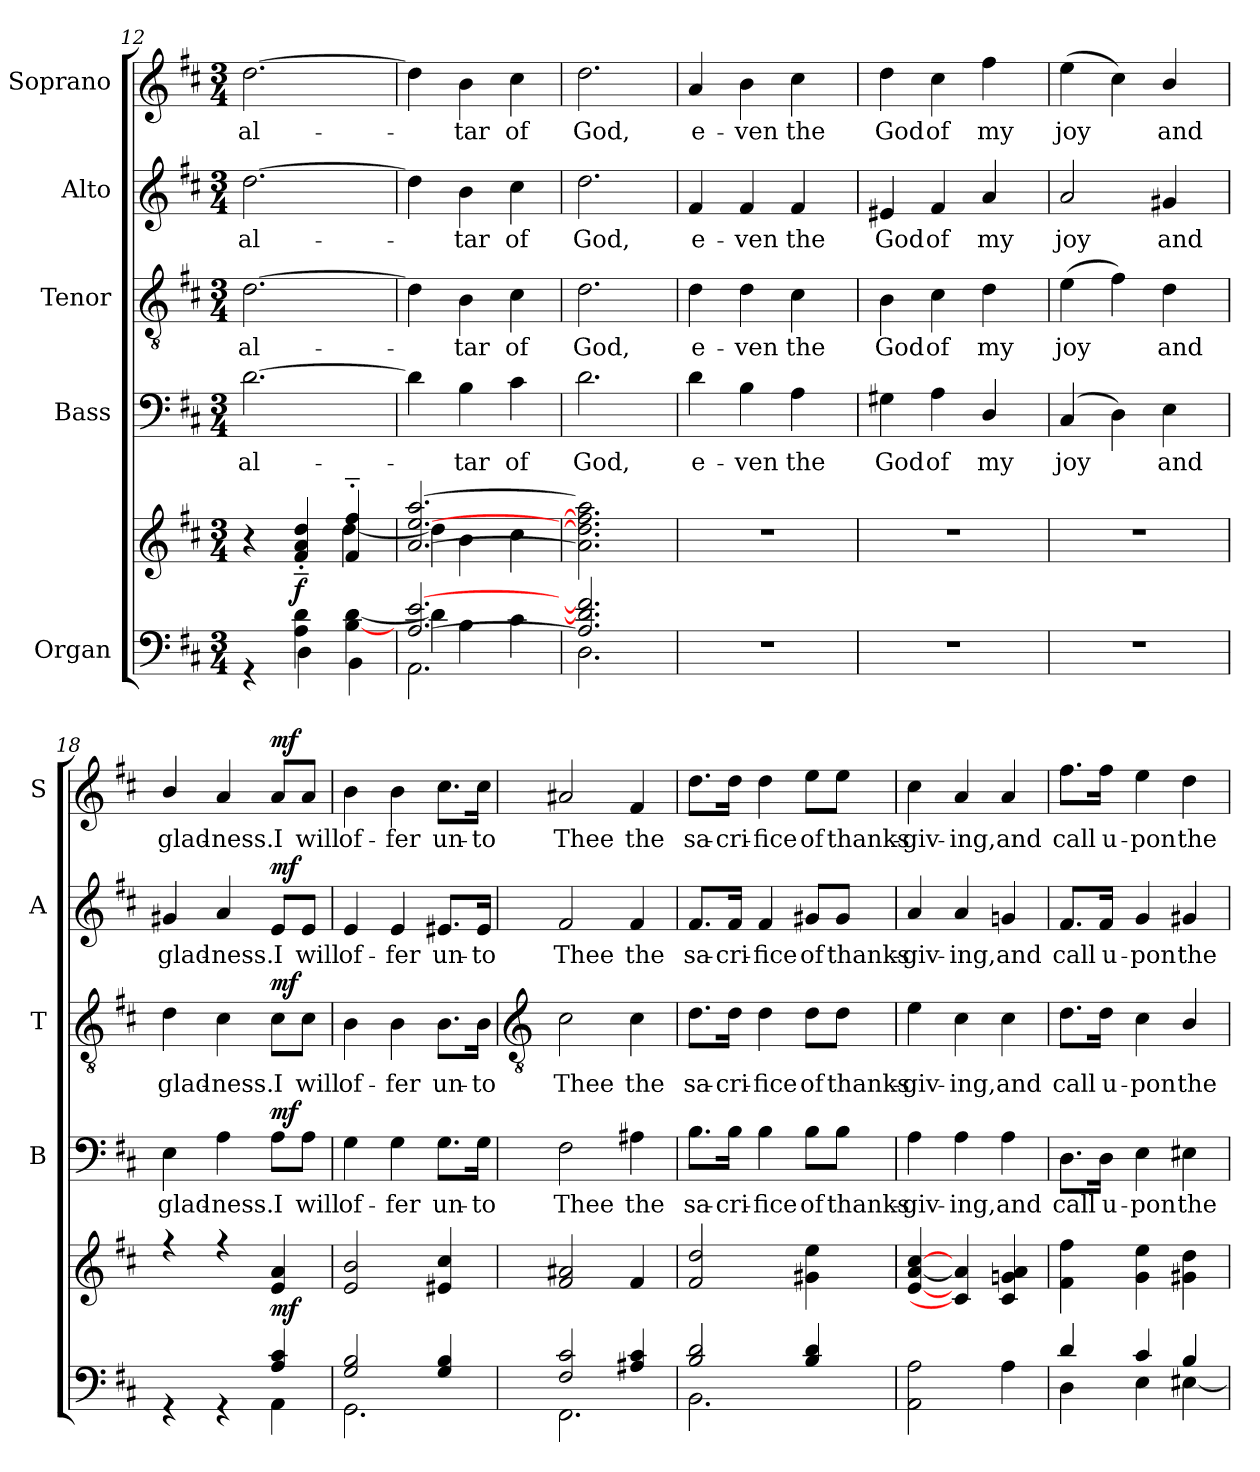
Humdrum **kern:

**kern	**kern	**dynam	**kern	**text	**dynam	**kern	**text	**dynam	**kern	**text	**dynam	**kern	**text	**dynam
*part5	*part5	*part5	*part4	*part4	*part4	*part3	*part3	*part3	*part2	*part2	*part2	*part1	*part1	*part1
*staff6	*staff5	*staff5/6	*staff4	*staff4	*staff4	*staff3	*staff3	*staff3	*staff2	*staff2	*staff2	*staff1	*staff1	*staff1
*I"Organ	*	*	*I"Bass	*	*	*I"Tenor	*	*	*I"Alto	*	*	*I"Soprano	*	*
*	*	*	*I'B	*	*	*I'T	*	*	*I'A	*	*	*I'S	*	*
!!LO:LB:g=z
*clefF4	*clefG2	*	*clefF4	*	*	*clefGv2	*	*	*clefG2	*	*	*clefG2	*	*
*k[f#c#]	*k[f#c#]	*	*k[f#c#]	*	*	*k[f#c#]	*	*	*k[f#c#]	*	*	*k[f#c#]	*	*
*D:	*D:	*	*D:	*	*	*D:	*	*	*D:	*	*	*D:	*	*
*M3/4	*M3/4	*	*M3/4	*	*	*M3/4	*	*	*M3/4	*	*	*M3/4	*	*
=12	=12	=12	=12	=12	=12	=12	=12	=12	=12	=12	=12	=12	=12	=12
*^	*^	*	*	*	*	*	*	*	*	*	*	*	*	*
*	*^	*	*	*	*	*	*	*	*	*	*	*	*	*	*	*
!	!	!	!	!	!	!	!LO:LY:b	!	!	!LO:LY:b	!	!	!LO:LY:b	!	!	!LO:LY:b	!
2.ryy	4r	4ryy	4r	2ryy	.	[2.d	al-	.	[2.d	al-	.	[2.dd	al-	.	[2.dd	al-	.
!	!	!	!	!	!LO:DY:b	!	!	!	!	!	!	!	!	!	!	!	!
.	4A 4d	4D\	4f#'~ 4a'~ 4dd'~	.	f	.	.	.	.	.	.	.	.	.	.	.	.
.	[4B [4d	4BB\	4f#'~ 4ff#'~	[4dd\	.	.	.	.	.	.	.	.	.	.	.	.	.
=13	=13	=13	=13	=13	=13	=13	=13	=13	=13	=13	=13	=13	=13	=13	=13	=13	=13
[2.A/ [2.e/	4d]	2.AA\	[2.a [2.ee [2.aa	4dd\]	.	4d]	.	.	4d]	.	.	4dd]	.	.	4dd]	.	.
!	!	!	!	!	!	!	!LO:LY:b	!	!	!LO:LY:b	!	!	!LO:LY:b	!	!	!LO:LY:b	!
.	4B	.	.	4b\	.	4B	tar	.	4B	tar	.	4b	tar	.	4b	tar	.
!	!	!	!	!	!	!	!LO:LY:b	!	!	!LO:LY:b	!	!	!LO:LY:b	!	!	!LO:LY:b	!
.	4c#	.	.	4cc#\	.	4c#	of	.	4c#	of	.	4cc#	of	.	4cc#	of	.
=14	=14	=14	=14	=14	=14	=14	=14	=14	=14	=14	=14	=14	=14	=14	=14	=14	=14
!	!	!	!	!	!	!	!LO:LY:b	!	!	!LO:LY:b	!	!	!LO:LY:b	!	!	!LO:LY:b	!
2.A/] 2.d/] 2.f#/]	2.ryy	2.D\	2.a\] 2.dd\] 2.ff#\] 2.aa\]	2.ryy	.	2.d	God,	.	2.d	God,	.	2.dd	God,	.	2.dd	God,	.
=15	=15	=15	=15	=15	=15	=15	=15	=15	=15	=15	=15	=15	=15	=15	=15	=15	=15
!LO:N:vis=1	!LO:N:vis=1	!	!LO:N:vis=1	!	!	!	!LO:LY:b	!	!	!LO:LY:b	!	!	!LO:LY:b	!	!	!LO:LY:b	!
2.ryy	2.r	2ryy	2.r	2ryy	.	4d	e-	.	4d	e-	.	4f#	e-	.	4a	e-	.
!	!	!	!	!	!	!	!LO:LY:b	!	!	!LO:LY:b	!	!	!LO:LY:b	!	!	!LO:LY:b	!
.	.	.	.	.	.	4B	-ven	.	4d	-ven	.	4f#	-ven	.	4b	-ven	.
!	!	!	!	!	!	!	!LO:LY:b	!	!	!LO:LY:b	!	!	!LO:LY:b	!	!	!LO:LY:b	!
.	.	8ryy	.	8ryy	.	4A	the	.	4c#	the	.	4f#	the	.	4cc#	the	.
.	.	8ryy	.	8ryy	.	.	.	.	.	.	.	.	.	.	.	.	.
=16	=16	=16	=16	=16	=16	=16	=16	=16	=16	=16	=16	=16	=16	=16	=16	=16	=16
!LO:N:vis=1	!LO:N:vis=1	!	!LO:N:vis=1	!	!	!	!LO:LY:b	!	!	!LO:LY:b	!	!	!LO:LY:b	!	!	!LO:LY:b	!
2.ryy	2.r	2ryy	2.r	2ryy	.	4G#X	God	.	4B	God	.	4e#X	God	.	4dd	God	.
!	!	!	!	!	!	!	!LO:LY:b	!	!	!LO:LY:b	!	!	!LO:LY:b	!	!	!LO:LY:b	!
.	.	.	.	.	.	4A	of	.	4c#	of	.	4f#	of	.	4cc#	of	.
!	!	!	!	!	!	!	!LO:LY:b	!	!	!LO:LY:b	!	!	!LO:LY:b	!	!	!LO:LY:b	!
.	.	8ryy	.	8ryy	.	4D/	my	.	4d	my	.	4a	my	.	4ff#	my	.
.	.	8ryy	.	8ryy	.	.	.	.	.	.	.	.	.	.	.	.	.
=17	=17	=17	=17	=17	=17	=17	=17	=17	=17	=17	=17	=17	=17	=17	=17	=17	=17
!LO:N:vis=1	!LO:N:vis=1	!	!LO:N:vis=1	!	!	!	!LO:LY:b	!	!	!LO:LY:b	!	!	!LO:LY:b	!	!	!LO:LY:b	!
2.ryy	2.r	2ryy	2.r	2ryy	.	(<4C#	joy	.	(>4e	joy	.	2a	joy	.	(>4ee	joy	.
.	.	.	.	.	.	4D)	.	.	4f#)	.	.	.	.	.	4cc#)	.	.
!	!	!	!	!	!	!	!LO:LY:b	!	!	!LO:LY:b	!	!	!LO:LY:b	!	!	!LO:LY:b	!
.	.	8ryy	.	8ryy	.	4E\	and	.	4d\	and	.	4g#X/	and	.	4b/	and	.
.	.	8ryy	.	8ryy	.	.	.	.	.	.	.	.	.	.	.	.	.
=18	=18	=18	=18	=18	=18	=18	=18	=18	=18	=18	=18	=18	=18	=18	=18	=18	=18
!	!	!	!	!LO:N:vis=1	!	!	!LO:LY:b	!	!	!LO:LY:b	!	!	!LO:LY:b	!	!	!LO:LY:b	!
2ryy	2.ryy	4r	4r	2.ryy	.	4E\	glad-	.	4d\	glad-	.	4g#X/	glad-	.	4b/	glad-	.
!	!	!	!	!	!	!	!LO:LY:b	!	!	!LO:LY:b	!	!	!LO:LY:b	!	!	!LO:LY:b	!
.	.	4r	4r	.	.	4A	-ness.	.	4c#	-ness.	.	4a	-ness.	.	4a	-ness.	.
!	!	!	!	!	!LO:DY:b	!	!LO:LY:b	!LO:DY:b	!	!LO:LY:b	!LO:DY:b	!	!LO:LY:b	!LO:DY:b	!	!LO:LY:b	!LO:DY:b
4A/ 4c#/	.	4AA\	4e 4a	.	mf	8A\L	I	mf	8c#\L	I	mf	8e/L	I	mf	8a/L	I	mf
!	!	!	!	!	!	!	!LO:LY:b	!	!	!LO:LY:b	!	!	!LO:LY:b	!	!	!LO:LY:b	!
.	.	.	.	.	.	8A\J	will	.	8c#\J	will	.	8e/J	will	.	8a/J	will	.
=19	=19	=19	=19	=19	=19	=19	=19	=19	=19	=19	=19	=19	=19	=19	=19	=19	=19
!	!	!	!	!LO:N:vis=1	!	!	!LO:LY:b	!	!	!LO:LY:b	!	!	!LO:LY:b	!	!	!LO:LY:b	!
2G/ 2B/	2.ryy	2.GG\	2e 2b	2.ryy	.	4G	of-	.	4B	of-	.	4e	of-	.	4b	of-	.
!	!	!	!	!	!	!	!LO:LY:b	!	!	!LO:LY:b	!	!	!LO:LY:b	!	!	!LO:LY:b	!
.	.	.	.	.	.	4G	-fer	.	4B	-fer	.	4e	-fer	.	4b	-fer	.
!	!	!	!	!	!	!	!LO:LY:b	!	!	!LO:LY:b	!	!	!LO:LY:b	!	!	!LO:LY:b	!
4G/ 4B/	.	.	4e#X 4cc#	.	.	8.G\L	un-	.	8.B\L	un-	.	8.e#X/L	un-	.	8.cc#\L	un-	.
!	!	!	!	!	!	!	!LO:LY:b	!	!	!LO:LY:b	!	!	!LO:LY:b	!	!	!LO:LY:b	!
.	.	.	.	.	.	16G\Jk	-to	.	16B\Jk	-to	.	16e#/Jk	-to	.	16cc#\Jk	-to	.
*v	*v	*v	*	*	*	*	*	*	*	*	*	*	*	*	*	*	*
*	*v	*v	*	*	*	*	*	*	*	*	*	*	*	*	*
!!LO:LB:g=z
=20	=20	=20	=20	=20	=20	=20	=20	=20	=20	=20	=20	=20	=20	=20
*	*	*	*	*	*	*clefGv2	*	*	*	*	*	*	*	*
*^	*	*	*	*	*	*	*	*	*	*	*	*	*	*
!	!	!	!	!	!LO:LY:b	!	!	!LO:LY:b	!	!	!LO:LY:b	!	!	!LO:LY:b	!
2F#/ 2c#/	2.FF#\	2f# 2a#X	.	2F#	Thee	.	2c#	Thee	.	2f#	Thee	.	2a#X	Thee	.
!	!	!	!	!	!LO:LY:b	!	!	!LO:LY:b	!	!	!LO:LY:b	!	!	!LO:LY:b	!
4A#X/ 4c#/	.	4f#	.	4A#X	the	.	4c#	the	.	4f#	the	.	4f#	the	.
=21	=21	=21	=21	=21	=21	=21	=21	=21	=21	=21	=21	=21	=21	=21	=21
!	!	!	!	!	!LO:LY:b	!	!	!LO:LY:b	!	!	!LO:LY:b	!	!	!LO:LY:b	!
2B/ 2d/	2.BB\	2f# 2dd	.	8.B\L	sa-	.	8.d\L	sa-	.	8.f#/L	sa-	.	8.dd\L	sa-	.
!	!	!	!	!	!LO:LY:b	!	!	!LO:LY:b	!	!	!LO:LY:b	!	!	!LO:LY:b	!
.	.	.	.	16B\Jk	-cri-	.	16d\Jk	-cri-	.	16f#/Jk	-cri-	.	16dd\Jk	-cri-	.
!	!	!	!	!	!LO:LY:b	!	!	!LO:LY:b	!	!	!LO:LY:b	!	!	!LO:LY:b	!
.	.	.	.	4B	-fice	.	4d	-fice	.	4f#	-fice	.	4dd	-fice	.
!	!	!	!	!	!LO:LY:b	!	!	!LO:LY:b	!	!	!LO:LY:b	!	!	!LO:LY:b	!
4B/ 4d/	.	4g#X 4ee	.	8B\L	of	.	8d\L	of	.	8g#X/L	of	.	8ee\L	of	.
!	!	!	!	!	!LO:LY:b	!	!	!LO:LY:b	!	!	!LO:LY:b	!	!	!LO:LY:b	!
.	.	.	.	8B\J	thanks-	.	8d\J	thanks-	.	8g#/J	thanks-	.	8ee\J	thanks-	.
=22	=22	=22	=22	=22	=22	=22	=22	=22	=22	=22	=22	=22	=22	=22	=22
!	!	!	!	!	!LO:LY:b	!	!	!LO:LY:b	!	!	!LO:LY:b	!	!	!LO:LY:b	!
2.ryy	2AA\ 2A\	[4e [4a [4cc#	.	4A	-giv-	.	4e	-giv-	.	4a	-giv-	.	4cc#	-giv-	.
!	!	!	!	!	!LO:LY:b	!	!	!LO:LY:b	!	!	!LO:LY:b	!	!	!LO:LY:b	!
.	.	4c#] 4a]	.	4A	-ing,	.	4c#	-ing,	.	4a	-ing,	.	4a	-ing,	.
!	!	!	!	!	!LO:LY:b	!	!	!LO:LY:b	!	!	!LO:LY:b	!	!	!LO:LY:b	!
.	4A\	4c# 4gn 4a	.	4A	and	.	4c#	and	.	4gn	and	.	4a	and	.
=23	=23	=23	=23	=23	=23	=23	=23	=23	=23	=23	=23	=23	=23	=23	=23
!	!	!	!	!	!LO:LY:b	!	!	!LO:LY:b	!	!	!LO:LY:b	!	!	!LO:LY:b	!
4d/	4D\	4f# 4ff#	.	8.D\L	call	.	8.d\L	call	.	8.f#/L	call	.	8.ff#\L	call	.
!	!	!	!	!	!LO:LY:b	!	!	!LO:LY:b	!	!	!LO:LY:b	!	!	!LO:LY:b	!
.	.	.	.	16D\Jk	u-	.	16d\Jk	u-	.	16f#/Jk	u-	.	16ff#\Jk	u-	.
!	!	!	!	!	!LO:LY:b	!	!	!LO:LY:b	!	!	!LO:LY:b	!	!	!LO:LY:b	!
4c#/	4E\	4g 4ee	.	4E	-pon	.	4c#	-pon	.	4g	-pon	.	4ee	-pon	.
!	!	!	!	!	!LO:LY:b	!	!	!LO:LY:b	!	!	!LO:LY:b	!	!	!LO:LY:b	!
4B/	[4E#X\	4g#X 4dd	.	4E#X	the	.	4B/	the	.	4g#X	the	.	4dd	the	.
*v	*v	*	*	*	*	*	*	*	*	*	*	*	*	*	*
=	=	=	=	=	=	=	=	=	=	=	=	=	=	=
*-	*-	*-	*-	*-	*-	*-	*-	*-	*-	*-	*-	*-	*-	*-
